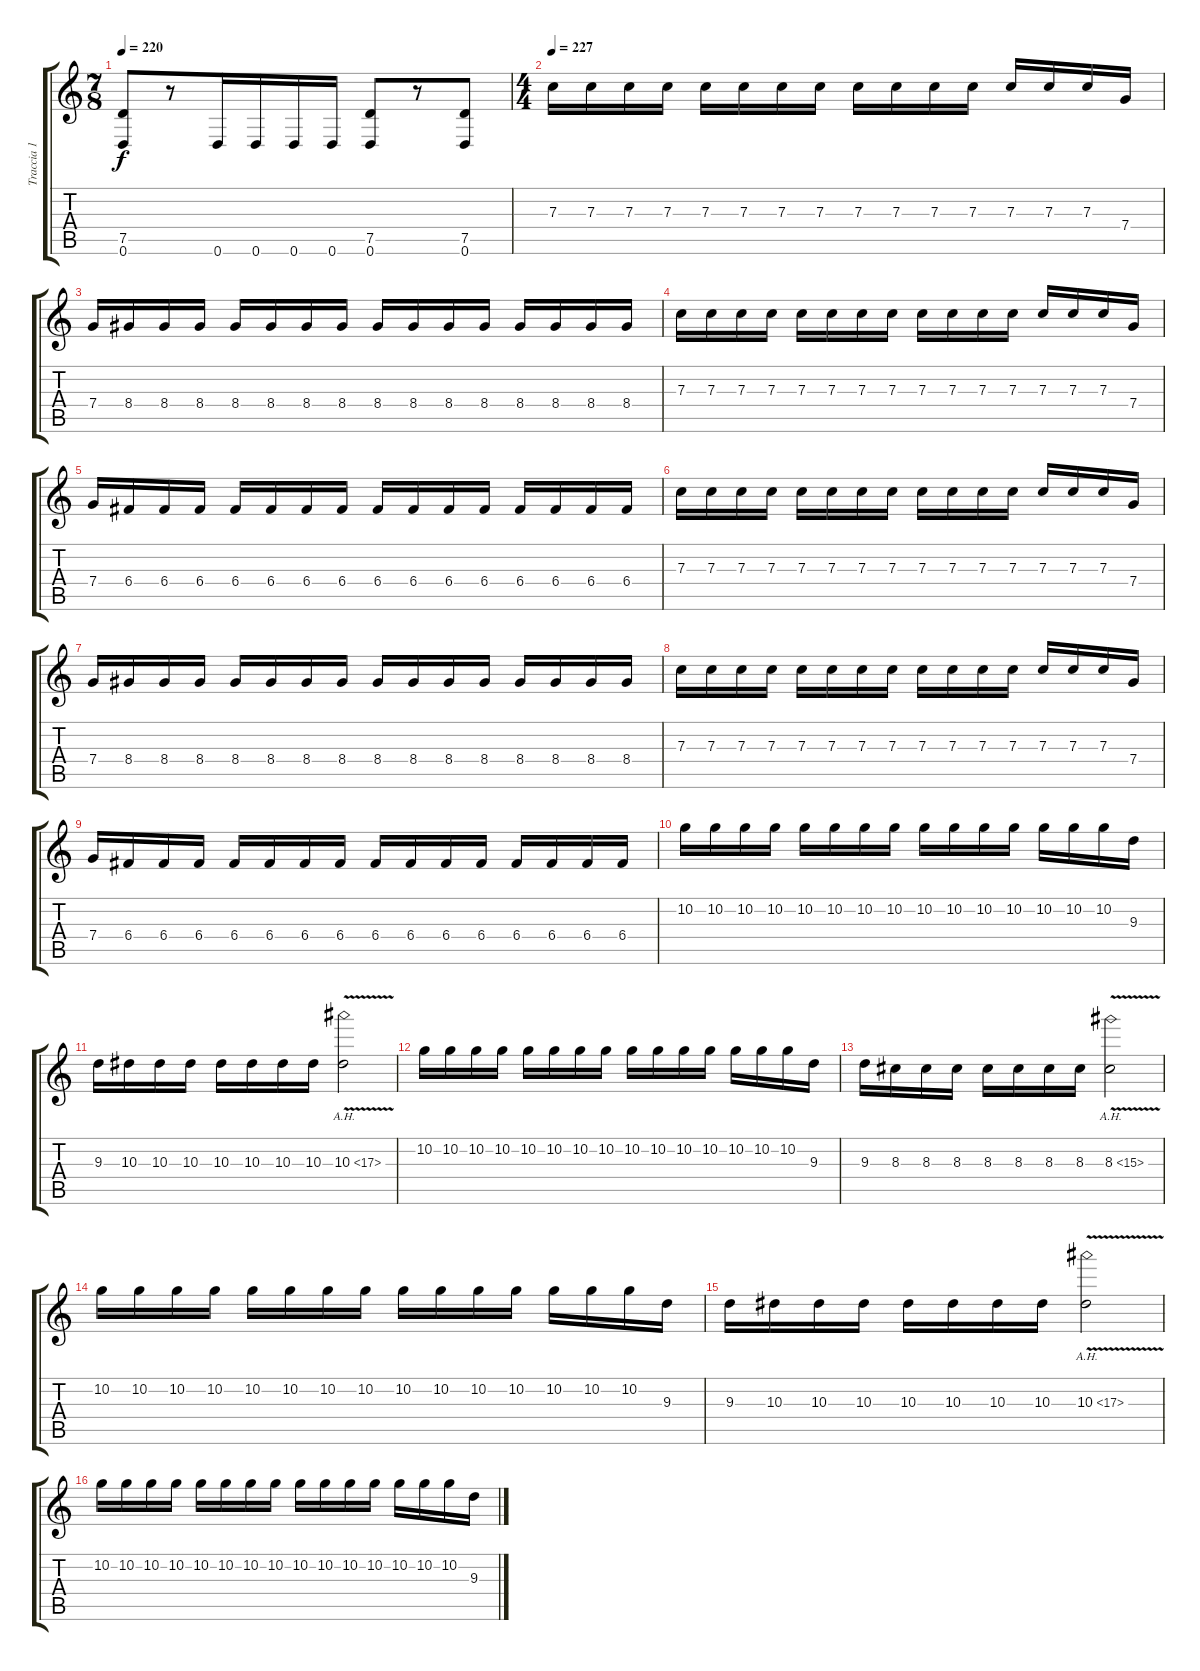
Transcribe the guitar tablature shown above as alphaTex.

\track ("Traccia 1" "Traccia 1") {instrument distortionguitar}
\staff {score tabs}
\tuning (D4 A3 F3 C3 G2 D2) {hide}
\ts (7 8)
\tempo 220
\clef g2
\ks c
(7.5 0.6).8{dy f} r.8 0.6.16 0.6.16 0.6.16 0.6.16 (7.5 0.6).8 r.8 (7.5 0.6).8 |
\ts (4 4)
\tempo 227
7.3.16 7.3.16 7.3.16 7.3.16 7.3.16 7.3.16 7.3.16 7.3.16 7.3.16 7.3.16 7.3.16 7.3.16 7.3.16 7.3.16 7.3.16 7.4.16 |
7.4.16 8.4.16 8.4.16 8.4.16 8.4.16 8.4.16 8.4.16 8.4.16 8.4.16 8.4.16 8.4.16 8.4.16 8.4.16 8.4.16 8.4.16 8.4.16 |
7.3.16 7.3.16 7.3.16 7.3.16 7.3.16 7.3.16 7.3.16 7.3.16 7.3.16 7.3.16 7.3.16 7.3.16 7.3.16 7.3.16 7.3.16 7.4.16 |
7.4.16 6.4.16 6.4.16 6.4.16 6.4.16 6.4.16 6.4.16 6.4.16 6.4.16 6.4.16 6.4.16 6.4.16 6.4.16 6.4.16 6.4.16 6.4.16 |
7.3.16 7.3.16 7.3.16 7.3.16 7.3.16 7.3.16 7.3.16 7.3.16 7.3.16 7.3.16 7.3.16 7.3.16 7.3.16 7.3.16 7.3.16 7.4.16 |
7.4.16 8.4.16 8.4.16 8.4.16 8.4.16 8.4.16 8.4.16 8.4.16 8.4.16 8.4.16 8.4.16 8.4.16 8.4.16 8.4.16 8.4.16 8.4.16 |
7.3.16 7.3.16 7.3.16 7.3.16 7.3.16 7.3.16 7.3.16 7.3.16 7.3.16 7.3.16 7.3.16 7.3.16 7.3.16 7.3.16 7.3.16 7.4.16 |
7.4.16 6.4.16 6.4.16 6.4.16 6.4.16 6.4.16 6.4.16 6.4.16 6.4.16 6.4.16 6.4.16 6.4.16 6.4.16 6.4.16 6.4.16 6.4.16 |
10.2.16 10.2.16 10.2.16 10.2.16 10.2.16 10.2.16 10.2.16 10.2.16 10.2.16 10.2.16 10.2.16 10.2.16 10.2.16 10.2.16 10.2.16 9.3.16 |
9.3.16 10.3.16 10.3.16 10.3.16 10.3.16 10.3.16 10.3.16 10.3.16 10.3{ah 7 v}.2 |
10.2.16 10.2.16 10.2.16 10.2.16 10.2.16 10.2.16 10.2.16 10.2.16 10.2.16 10.2.16 10.2.16 10.2.16 10.2.16 10.2.16 10.2.16 9.3.16 |
9.3.16 8.3.16 8.3.16 8.3.16 8.3.16 8.3.16 8.3.16 8.3.16 8.3{ah 7 v}.2 |
10.2.16 10.2.16 10.2.16 10.2.16 10.2.16 10.2.16 10.2.16 10.2.16 10.2.16 10.2.16 10.2.16 10.2.16 10.2.16 10.2.16 10.2.16 9.3.16 |
9.3.16 10.3.16 10.3.16 10.3.16 10.3.16 10.3.16 10.3.16 10.3.16 10.3{ah 7 v}.2 |
10.2.16 10.2.16 10.2.16 10.2.16 10.2.16 10.2.16 10.2.16 10.2.16 10.2.16 10.2.16 10.2.16 10.2.16 10.2.16 10.2.16 10.2.16 9.3.16
